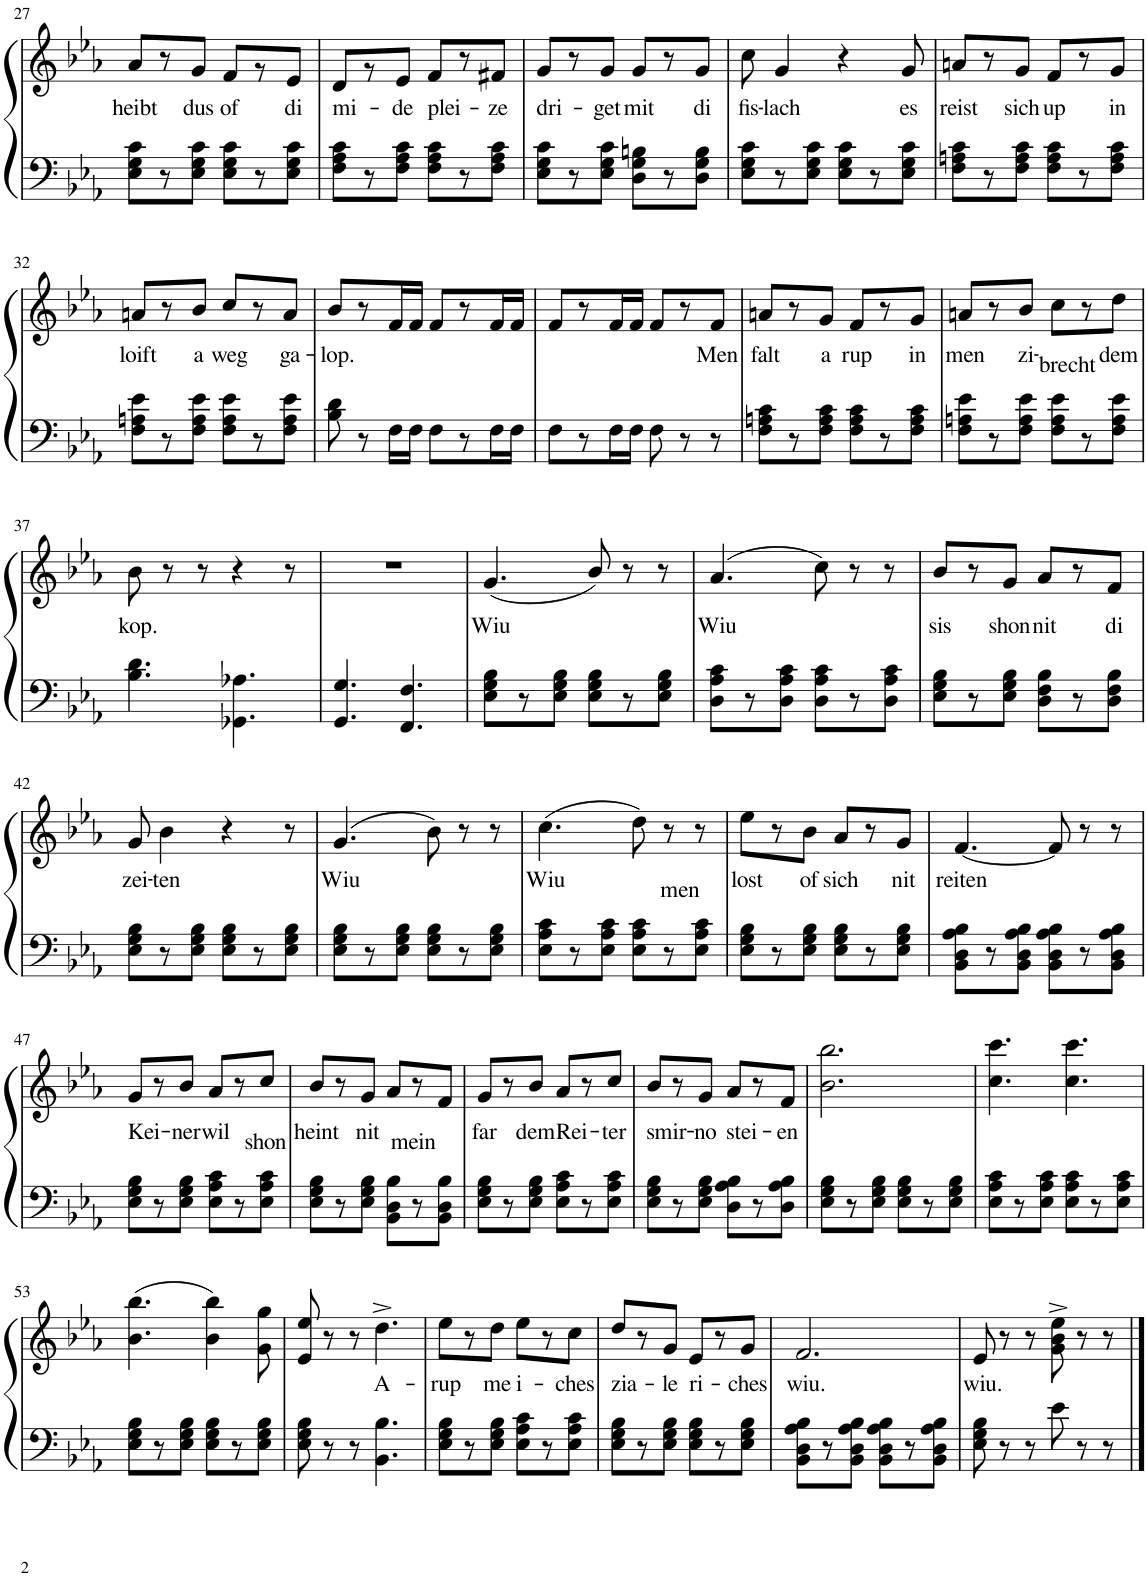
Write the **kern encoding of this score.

**kern	**kern	**text
*part1	*part1	*part1
*staff2	*staff1	*staff1
*I"Klavier	*	*
*I'Klav.	*	*
!!LO:PB:g=z
*clefF4	*clefG2	*
*k[b-e-a-]	*k[b-e-a-]	*
*M6/8	*M6/8	*
=27	=27	=27
!	!	!LO:LY:b
8E-\ 8G\ 8c\L	8a-/L	heibt
8r	8r	.
!	!	!LO:LY:b
8E-\ 8G\ 8c\J	8g/J	dus
!	!	!LO:LY:b
8E-\ 8G\ 8c\L	8f/L	of
8r	8r	.
!	!	!LO:LY:b
8E-\ 8G\ 8c\J	8e-/J	di
=28	=28	=28
!	!	!LO:LY:b
8F\ 8A-\ 8c\L	8d/L	mi-
8r	8r	.
!	!	!LO:LY:b
8F\ 8A-\ 8c\J	8e-/J	-de
!	!	!LO:LY:b
8F\ 8A-\ 8c\L	8f/L	plei-
8r	8r	.
!	!	!LO:LY:b
8F\ 8A-\ 8c\J	8f#X/J	-ze
=29	=29	=29
!	!	!LO:LY:b
8E-\ 8G\ 8c\L	8g/L	dri-
8r	8r	.
!	!	!LO:LY:b
8E-\ 8G\ 8c\J	8g/J	-get
!	!	!LO:LY:b
8D\ 8G\ 8Bn\L	8g/L	mit
8r	8r	.
!	!	!LO:LY:b
8D\ 8G\ 8B\J	8g/J	di
=30	=30	=30
!	!	!LO:LY:b
8E-\ 8G\ 8c\L	8cc\	fis-
!	!	!LO:LY:b
8r	4g/	-lach
8E-\ 8G\ 8c\J	.	.
8E-\ 8G\ 8c\L	4r	.
8r	.	.
!	!	!LO:LY:b
8E-\ 8G\ 8c\J	8g/	es
=31	=31	=31
!	!	!LO:LY:b
8F\ 8An\ 8c\L	8an/L	reist
8r	8r	.
!	!	!LO:LY:b
8F\ 8A\ 8c\J	8g/J	sich
!	!	!LO:LY:b
8F\ 8A\ 8c\L	8f/L	up
8r	8r	.
!	!	!LO:LY:b
8F\ 8A\ 8c\J	8g/J	in
!!LO:LB:g=z
=32	=32	=32
!	!	!LO:LY:b
8F\ 8An\ 8e-\L	8an/L	loift
8r	8r	.
!	!	!LO:LY:b
8F\ 8A\ 8e-\J	8b-/J	a
!	!	!LO:LY:b
8F\ 8A\ 8e-\L	8cc/L	weg
8r	8r	.
!	!	!LO:LY:b
8F\ 8A\ 8e-\J	8a/J	ga-
=33	=33	=33
!	!	!LO:LY:b
8B-\ 8d\	8b-/L	-lop.
8r	8r	.
16F\LL	16f/L	.
16F\JJ	16f/JJ	.
8F\L	8f/L	.
8r	8r	.
16F\L	16f/L	.
16F\JJ	16f/JJ	.
=34	=34	=34
8F\L	8f/L	.
8r	8r	.
16F\L	16f/L	.
16F\JJ	16f/JJ	.
8F\	8f/L	.
8r	8r	.
!	!	!LO:LY:b
8r	8f/J	Men
=35	=35	=35
!	!	!LO:LY:b
8F\ 8An\ 8c\L	8an/L	falt
8r	8r	.
!	!	!LO:LY:b
8F\ 8A\ 8c\J	8g/J	a
!	!	!LO:LY:b
8F\ 8A\ 8c\L	8f/L	rup
8r	8r	.
!	!	!LO:LY:b
8F\ 8A\ 8c\J	8g/J	in
=36	=36	=36
!	!	!LO:LY:b
8F\ 8An\ 8e-\L	8an/L	men
8r	8r	.
!	!	!LO:LY:b
8F\ 8A\ 8e-\J	8b-/J	zi-
!	!	!LO:LY:b
8F\ 8A\ 8e-\L	8cc\L	-brecht
8r	8r	.
!	!	!LO:LY:b
8F\ 8A\ 8e-\J	8dd\J	dem
!!LO:LB:g=z
=37	=37	=37
!	!	!LO:LY:b
4.B-\ 4.d\	8b-\	kop.
.	8r	.
.	8r	.
4.GG-X\ 4.A-X\	4r	.
.	8r	.
=38	=38	=38
4.GG/ 4.G/	2.r	.
4.FF/ 4.F/	.	.
=39	=39	=39
!	!	!LO:LY:b
8E-\ 8G\ 8B-\L	(4.g/	Wiu
8r	.	.
8E-\ 8G\ 8B-\J	.	.
8E-\ 8G\ 8B-\L	8b-/)	.
8r	8r	.
8E-\ 8G\ 8B-\J	8r	.
=40	=40	=40
!	!	!LO:LY:b
8D\ 8A-\ 8c\L	(4.a-/	Wiu
8r	.	.
8D\ 8A-\ 8c\J	.	.
8D\ 8A-\ 8c\L	8cc\)	.
8r	8r	.
8D\ 8A-\ 8c\J	8r	.
=41	=41	=41
!	!	!LO:LY:b
8E-\ 8G\ 8B-\L	8b-/L	sis
8r	8r	.
!	!	!LO:LY:b
8E-\ 8G\ 8B-\J	8g/J	shon
!	!	!LO:LY:b
8D\ 8F\ 8B-\L	8a-/L	nit
8r	8r	.
!	!	!LO:LY:b
8D\ 8F\ 8B-\J	8f/J	di
!!LO:LB:g=z
=42	=42	=42
!	!	!LO:LY:b
8E-\ 8G\ 8B-\L	8g/	zei-
!	!	!LO:LY:b
8r	4b-\	-ten
8E-\ 8G\ 8B-\J	.	.
8E-\ 8G\ 8B-\L	4r	.
8r	.	.
8E-\ 8G\ 8B-\J	8r	.
=43	=43	=43
!	!	!LO:LY:b
8E-\ 8G\ 8B-\L	(4.g/	Wiu
8r	.	.
8E-\ 8G\ 8B-\J	.	.
8E-\ 8G\ 8B-\L	8b-\)	.
8r	8r	.
8E-\ 8G\ 8B-\J	8r	.
=44	=44	=44
!	!	!LO:LY:b
8E-\ 8A-\ 8c\L	(4.cc\	Wiu
8r	.	.
8E-\ 8A-\ 8c\J	.	.
!	!	!LO:LY:b
8E-\ 8A-\ 8c\L	8dd\)	men
8r	8r	.
8E-\ 8A-\ 8c\J	8r	.
=45	=45	=45
!	!	!LO:LY:b
8E-\ 8G\ 8B-\L	8ee-\L	lost
8r	8r	.
!	!	!LO:LY:b
8E-\ 8G\ 8B-\J	8b-\J	of
!	!	!LO:LY:b
8E-\ 8G\ 8B-\L	8a-/L	sich
8r	8r	.
!	!	!LO:LY:b
8E-\ 8G\ 8B-\J	8g/J	nit
=46	=46	=46
!	!	!LO:LY:b
8BB-\ 8D\ 8A-\ 8B-\L	[4.f/	reiten
8r	.	.
8BB-\ 8D\ 8A-\ 8B-\J	.	.
8BB-\ 8D\ 8A-\ 8B-\L	8f/]	.
8r	8r	.
8BB-\ 8D\ 8A-\ 8B-\J	8r	.
!!LO:LB:g=z
=47	=47	=47
!	!	!LO:LY:b
8E-\ 8G\ 8B-\L	8g/L	Kei-
8r	8r	.
!	!	!LO:LY:b
8E-\ 8G\ 8B-\J	8b-/J	-ner
!	!	!LO:LY:b
8E-\ 8A-\ 8c\L	8a-/L	wil
8r	8r	.
!	!	!LO:LY:b
8E-\ 8A-\ 8c\J	8cc/J	shon
=48	=48	=48
!	!	!LO:LY:b
8E-\ 8G\ 8B-\L	8b-/L	heint
8r	8r	.
!	!	!LO:LY:b
8E-\ 8G\ 8B-\J	8g/J	nit
!	!	!LO:LY:b
8BB-\ 8D\ 8B-\L	8a-/L	mein
8r	8r	.
8BB-\ 8D\ 8B-\J	8f/J	.
=49	=49	=49
!	!	!LO:LY:b
8E-\ 8G\ 8B-\L	8g/L	far
8r	8r	.
!	!	!LO:LY:b
8E-\ 8G\ 8B-\J	8b-/J	dem
!	!	!LO:LY:b
8E-\ 8A-\ 8c\L	8a-/L	Rei-
8r	8r	.
!	!	!LO:LY:b
8E-\ 8A-\ 8c\J	8cc/J	-ter
=50	=50	=50
!	!	!LO:LY:b
8E-\ 8G\ 8B-\L	8b-/L	smir-
8r	8r	.
!	!	!LO:LY:b
8E-\ 8G\ 8B-\J	8g/J	-no
!	!	!LO:LY:b
8D\ 8A-\ 8B-\L	8a-/L	stei-
8r	8r	.
!	!	!LO:LY:b
8D\ 8A-\ 8B-\J	8f/J	-en
=51	=51	=51
8E-\ 8G\ 8B-\L	2.b-\ 2.bb-\	.
8r	.	.
8E-\ 8G\ 8B-\J	.	.
8E-\ 8G\ 8B-\L	.	.
8r	.	.
8E-\ 8G\ 8B-\J	.	.
=52	=52	=52
8E-\ 8A-\ 8c\L	4.cc\ 4.ccc\	.
8r	.	.
8E-\ 8A-\ 8c\J	.	.
8E-\ 8A-\ 8c\L	4.cc\ 4.ccc\	.
8r	.	.
8E-\ 8A-\ 8c\J	.	.
!!LO:LB:g=z
=53	=53	=53
8E-\ 8G\ 8B-\L	(4.b-\ 4.bb-\	.
8r	.	.
8E-\ 8G\ 8B-\J	.	.
8E-\ 8G\ 8B-\L	4b-\ 4bb-\)	.
8r	.	.
8E-\ 8G\ 8B-\J	8g\ 8gg\	.
=54	=54	=54
8E-\ 8G\ 8B-\	8e-/ 8ee-/	.
8r	8r	.
8r	8r	.
!	!	!LO:LY:b
4.BB-\ 4.B-\	4.dd^\	A-
=55	=55	=55
!	!	!LO:LY:b
8E-\ 8G\ 8B-\L	8ee-\L	-rup
8r	8r	.
!	!	!LO:LY:b
8E-\ 8G\ 8B-\J	8dd\J	me
!	!	!LO:LY:b
8E-\ 8A-\ 8c\L	8ee-\L	i-
8r	8r	.
!	!	!LO:LY:b
8E-\ 8A-\ 8c\J	8cc\J	-ches
=56	=56	=56
!	!	!LO:LY:b
8E-\ 8G\ 8B-\L	8dd/L	zia-
8r	8r	.
!	!	!LO:LY:b
8E-\ 8G\ 8B-\J	8g/J	-le
!	!	!LO:LY:b
8E-\ 8G\ 8B-\L	8e-/L	ri-
8r	8r	.
!	!	!LO:LY:b
8E-\ 8G\ 8B-\J	8g/J	-ches
=57	=57	=57
!	!	!LO:LY:b
8BB-\ 8D\ 8A-\ 8B-\L	2.f/	wiu.
8r	.	.
8BB-\ 8D\ 8A-\ 8B-\J	.	.
8BB-\ 8D\ 8A-\ 8B-\L	.	.
8r	.	.
8BB-\ 8D\ 8A-\ 8B-\J	.	.
=58	=58	=58
!	!	!LO:LY:b
8E-\ 8G\ 8B-\	8e-/	wiu.
8r	8r	.
8r	8r	.
8e-\	8g\^ 8b-\^ 8ee-\^	.
8r	8r	.
8r	8r	.
==	==	==
*-	*-	*-
